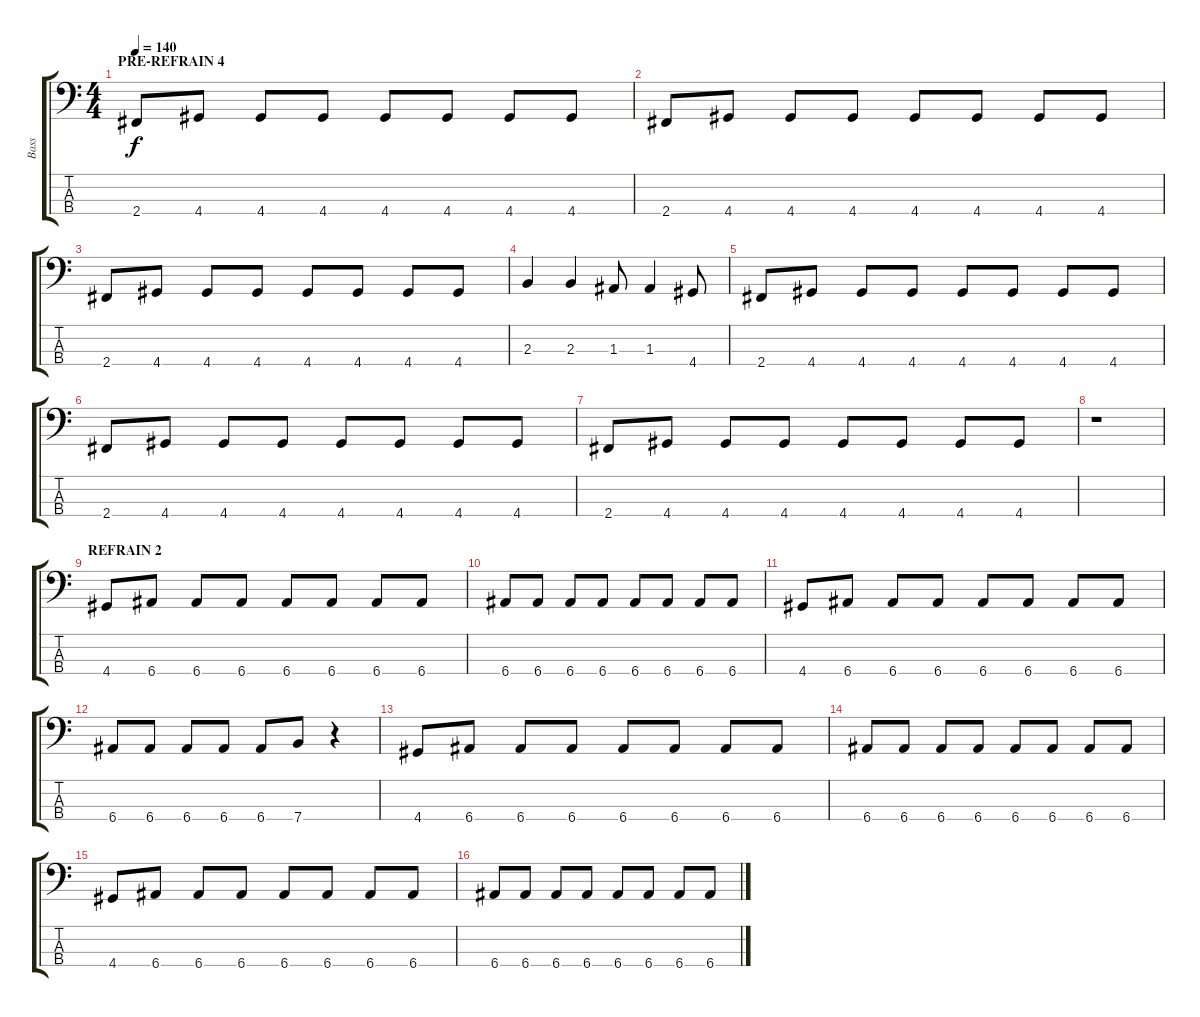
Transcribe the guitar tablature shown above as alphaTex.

\track ("Bass" "Bass") {instrument synthbass2}
\staff {score tabs}
\tuning (G2 D2 A1 E1) {hide}
\ts (4 4)
\section ("" "PRE-REFRAIN 4")
\tempo 140
\clef f4
\ks c
2.4.8{dy f} 4.4.8 4.4.8 4.4.8 4.4.8 4.4.8 4.4.8 4.4.8 |
2.4.8 4.4.8 4.4.8 4.4.8 4.4.8 4.4.8 4.4.8 4.4.8 |
2.4.8 4.4.8 4.4.8 4.4.8 4.4.8 4.4.8 4.4.8 4.4.8 |
2.3.4 2.3.4 1.3.8 1.3.4 4.4.8 |
2.4.8 4.4.8 4.4.8 4.4.8 4.4.8 4.4.8 4.4.8 4.4.8 |
2.4.8 4.4.8 4.4.8 4.4.8 4.4.8 4.4.8 4.4.8 4.4.8 |
2.4.8 4.4.8 4.4.8 4.4.8 4.4.8 4.4.8 4.4.8 4.4.8 |
r.1 |
\section ("" "REFRAIN 2")
4.4.8 6.4.8 6.4.8 6.4.8 6.4.8 6.4.8 6.4.8 6.4.8 |
6.4.8 6.4.8 6.4.8 6.4.8 6.4.8 6.4.8 6.4.8 6.4.8 |
4.4.8 6.4.8 6.4.8 6.4.8 6.4.8 6.4.8 6.4.8 6.4.8 |
6.4.8 6.4.8 6.4.8 6.4.8 6.4.8 7.4.8 r.4 |
4.4.8 6.4.8 6.4.8 6.4.8 6.4.8 6.4.8 6.4.8 6.4.8 |
6.4.8 6.4.8 6.4.8 6.4.8 6.4.8 6.4.8 6.4.8 6.4.8 |
4.4.8 6.4.8 6.4.8 6.4.8 6.4.8 6.4.8 6.4.8 6.4.8 |
6.4.8 6.4.8 6.4.8 6.4.8 6.4.8 6.4.8 6.4.8 6.4.8
